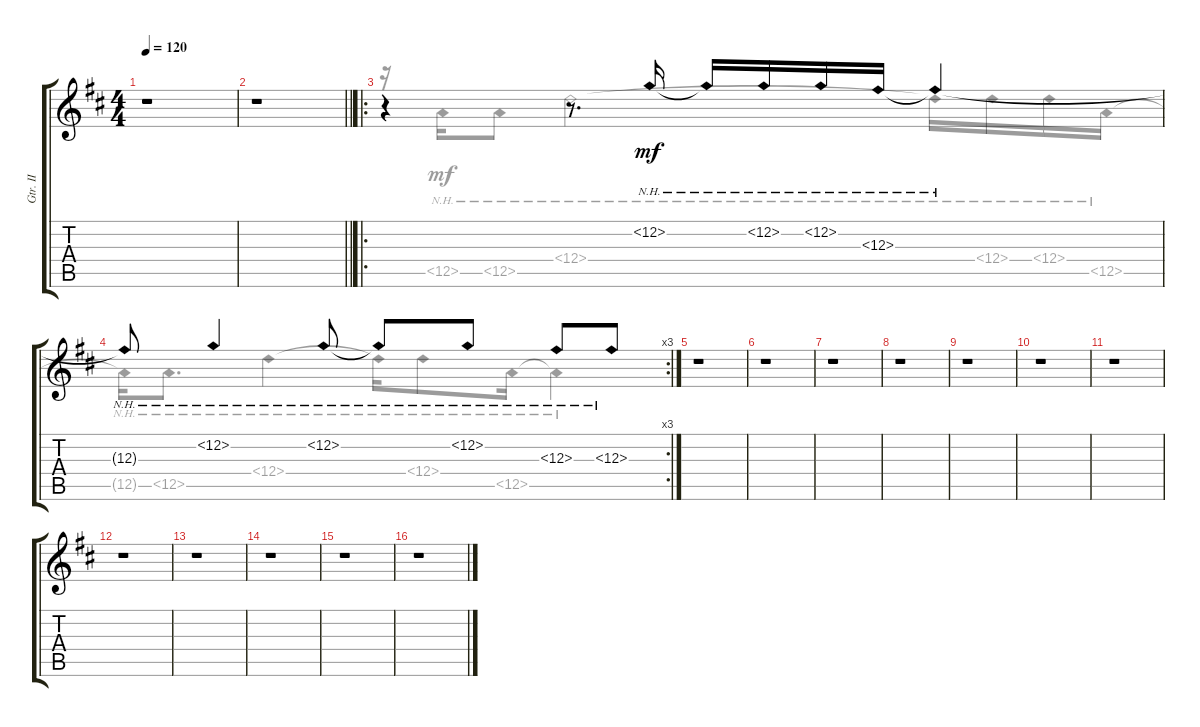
\track ("Gtr. II" "Gtr. II") {instrument acousticguitarsteel}
\staff {score tabs}
\tuning (D4 G3 Gb3 D3 A2 D2) {hide}
\voice
\ts (4 4)
\tempo 120
\clef g2
\ks d
r.1{dy mf instrument acousticguitarsteel} |
\barLineRight lightlight
r.1 |
\ro
r.4 r.8{d} 12.2{nh}.16 12.2{nh t}.16 12.2{nh}.16 12.2{nh}.16 12.3{nh}.16 12.3{nh t}.4 |
\rc 3
12.3{nh t}.8 12.2{nh}.4 12.2{nh}.8 12.2{nh t}.8 12.2{nh}.8 12.3{nh}.8 12.3{nh}.8 |
r.1 |
r.1 |
r.1 |
r.1 |
r.1 |
r.1 |
r.1 |
r.1 |
r.1 |
r.1 |
r.1 |
r.1
\voice
\clef g2
\ottava regular
\simile none
\ks d
|
\barLineRight lightlight
|
r.16 12.5{nh}.16 12.5{nh}.8 12.4{nh}.2 12.4{nh t}.16 12.4{nh}.16 12.4{nh}.16 12.5{nh}.16 |
12.5{nh t}.16 12.5{nh}.8{d} 12.4{nh}.4 12.4{nh t}.16 12.4{nh}.8 12.5{nh}.16 12.5{nh t}.4 |
|
|
|
|
|
|
|
|
|
|
|
